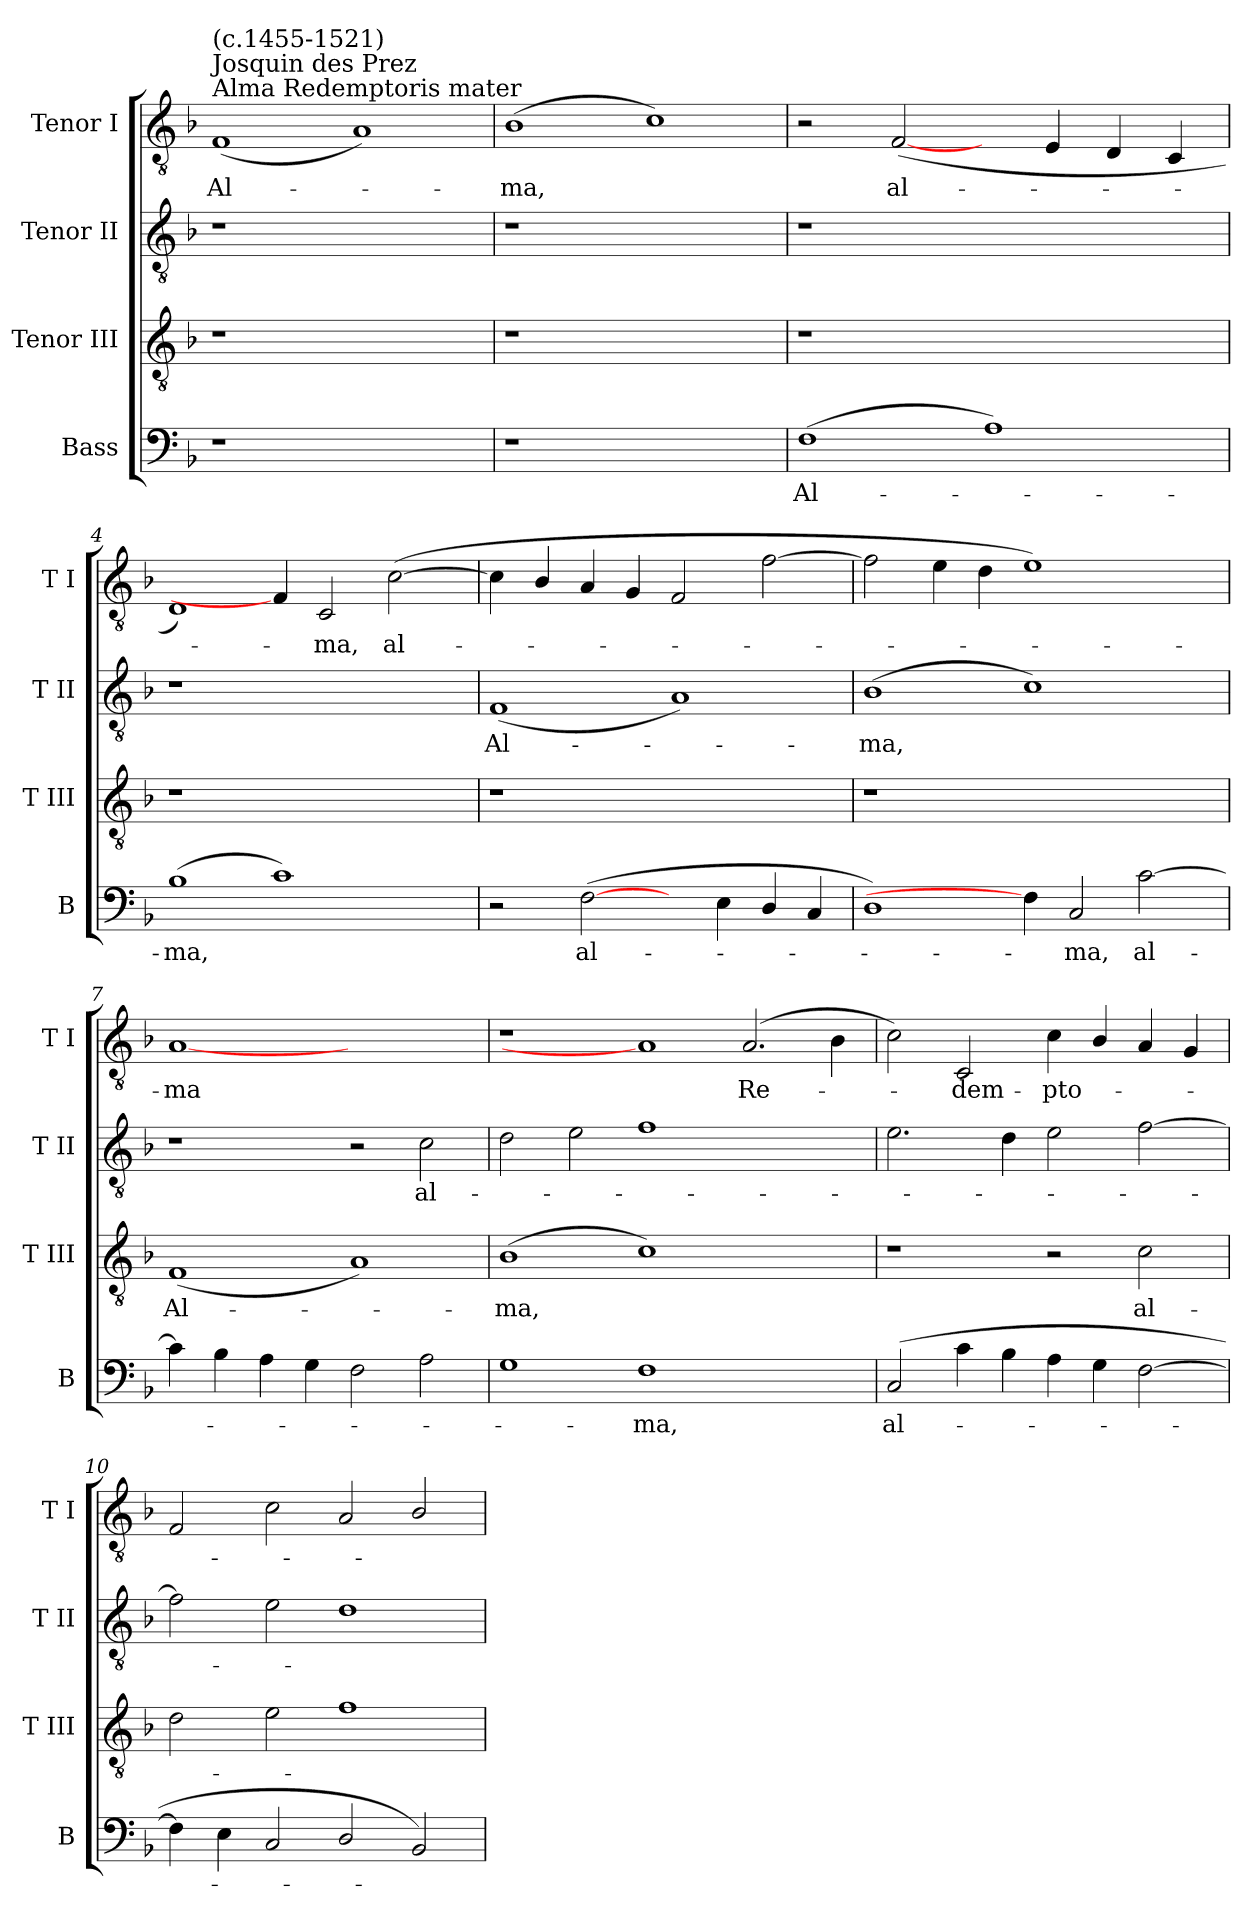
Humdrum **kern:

**kern	**text	**kern	**text	**kern	**text	**kern	**text
*part4	*part4	*part3	*part3	*part2	*part2	*part1	*part1
*staff4	*staff4	*staff3	*staff3	*staff2	*staff2	*staff1	*staff1
*I"Bass	*	*I"Tenor III	*	*I"Tenor II	*	*I"Tenor I	*
*I'B	*	*I'T III	*	*I'T II	*	*I'T I	*
*clefF4	*	*clefGv2	*	*clefGv2	*	*clefGv2	*
*k[b-]	*	*k[b-]	*	*k[b-]	*	*k[b-]	*
*F:	*	*F:	*	*F:	*	*F:	*
*MM200	*	*MM200	*	*MM200	*	*MM200	*
=1	=1	=1	=1	=1	=1	=1	=1
!	!	!	!	!	!	!LO:TX:a:t=Alma Redemptoris mater	!
!	!	!	!	!	!	!LO:TX:a:t=Josquin des Prez	!
!	!	!	!	!	!	!LO:TX:a:t=(c.1455-1521)	!
!	!	!	!	!	!	!	!LO:LY:b
1r	.	1r	.	1r	.	(<1F	Al-
1ryy	.	1ryy	.	1ryy	.	1A)	.
=2	=2	=2	=2	=2	=2	=2	=2
!	!	!	!	!	!	!	!LO:LY:b
1r	.	1r	.	1r	.	(>1B-	ma,
1ryy	.	1ryy	.	1ryy	.	1c)	.
=3	=3	=3	=3	=3	=3	=3	=3
!	!LO:LY:b	!	!	!	!	!	!
(>1F	Al-	1r	.	1r	.	2r	.
!	!	!	!	!	!	!	!LO:LY:b
.	.	.	.	.	.	(<[2F/	al-
1A)	.	1ryy	.	1ryy	.	4ryy	.
.	.	.	.	.	.	4E/	.
.	.	.	.	.	.	4D/	.
.	.	.	.	.	.	4C/	.
=4	=4	=4	=4	=4	=4	=4	=4
!	!LO:LY:b	!	!	!	!	!	!
(>1B-	ma,	1r	.	1r	.	1D)	.
1c)	.	1ryy	.	1ryy	.	4F/]	.
!	!	!	!	!	!	!	!LO:LY:b
.	.	.	.	.	.	2C/	ma,
!	!	!	!	!	!	!	!LO:LY:b
.	.	.	.	.	.	(>[2c\	al-
4ryy	.	4ryy	.	4ryy	.	.	.
=5	=5	=5	=5	=5	=5	=5	=5
!	!	!	!	!	!LO:LY:b	!	!
2r	.	1r	.	(<1F	Al-	4c\]	.
.	.	.	.	.	.	4B-/	.
!	!LO:LY:b	!	!	!	!	!	!
(>[2F\	al-	.	.	.	.	4A/	.
.	.	.	.	.	.	4G/	.
4ryy	.	1ryy	.	1A)	.	2F/	.
4E\	.	.	.	.	.	.	.
4D/	.	.	.	.	.	[2f\	.
4C/	.	.	.	.	.	.	.
=6	=6	=6	=6	=6	=6	=6	=6
!	!	!	!	!	!LO:LY:b	!	!
1D)	.	1r	.	(>1B-	ma,	2f\]	.
.	.	.	.	.	.	4e\	.
.	.	.	.	.	.	4d\	.
4F\]	.	1ryy	.	1c)	.	1e)	.
!	!LO:LY:b	!	!	!	!	!	!
2C/	ma,	.	.	.	.	.	.
!	!LO:LY:b	!	!	!	!	!	!
[2c\	al-	.	.	.	.	.	.
.	.	4ryy	.	4ryy	.	4ryy	.
!!LO:LB:g=z
=7	=7	=7	=7	=7	=7	=7	=7
!	!	!	!LO:LY:b	!	!	!	!LO:LY:b
4c\]	.	(<1F	Al-	1r	.	[1A	ma
4B-\	.	.	.	.	.	.	.
4A\	.	.	.	.	.	.	.
4G\	.	.	.	.	.	.	.
2F\	.	1A)	.	2r	.	1ryy	.
!	!	!	!	!	!LO:LY:b	!	!
2A\	.	.	.	2c\	al-	.	.
!!LO:LB:g=z
=8	=8	=8	=8	=8	=8	=8	=8
!	!	!	!LO:LY:b	!	!	!	!
1G	.	(>1B-	ma,	2d\	.	1r	.
.	.	.	.	2e\	.	.	.
!	!LO:LY:b	!	!	!	!	!	!
1F	ma,	1c)	.	1f	.	1A]	.
!	!	!	!	!	!	!	!LO:LY:b
1ryy	.	1ryy	.	1ryy	.	(>2.A/	Re-
.	.	.	.	.	.	4B-\	.
=9	=9	=9	=9	=9	=9	=9	=9
!	!LO:LY:b	!	!	!	!	!	!
(<2C/	al-	1r	.	2.e\	.	2c\)	.
!	!	!	!	!	!	!	!LO:LY:b
4c\	.	.	.	.	.	2C/	dem-
4B-\	.	.	.	4d\	.	.	.
!	!	!	!	!	!	!	!LO:LY:b
4A\	.	2r	.	2e\	.	4c\	-pto-
4G\	.	.	.	.	.	4B-/	.
!	!	!	!LO:LY:b	!	!	!	!
[2F\	.	2c\	al-	[2f\	.	4A/	.
.	.	.	.	.	.	4G/	.
=10	=10	=10	=10	=10	=10	=10	=10
4F\]	.	2d\	.	2f\]	.	2F/	.
4E\	.	.	.	.	.	.	.
2C/	.	2e\	.	2e\	.	2c\	.
2D/	.	1f	.	1d	.	2A/	.
2BB-/)	.	.	.	.	.	2B-/	.
=	=	=	=	=	=	=	=
*-	*-	*-	*-	*-	*-	*-	*-
